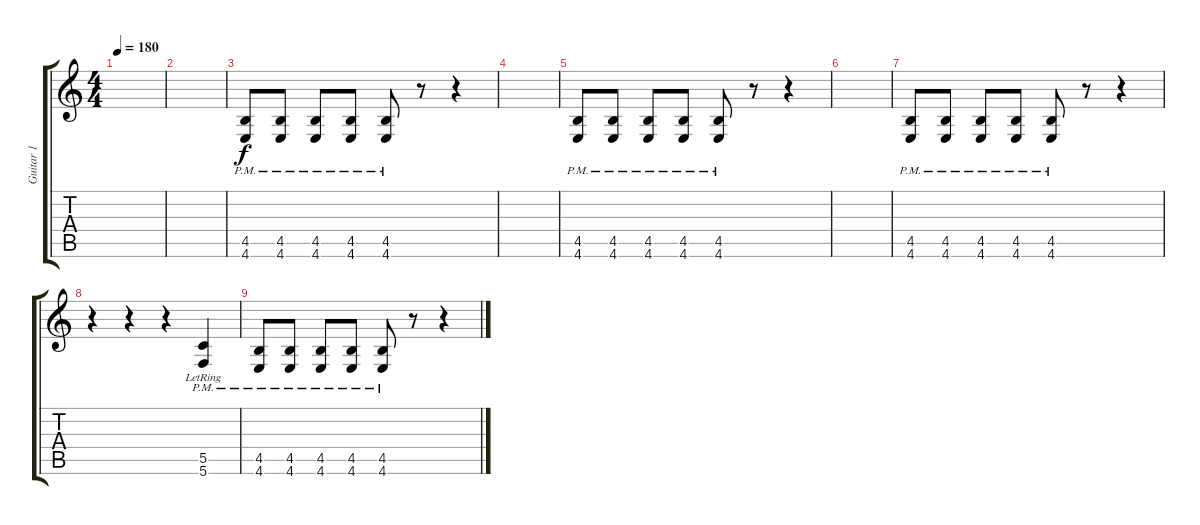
\track ("Guitar 1" "Guitar 1") {instrument overdrivenguitar}
\staff {score tabs}
\tuning (D4 A3 F3 C3 G2 C2) {hide}
\ts (4 4)
\tempo 180
\clef g2
\ks c
|
|
(4.5{pm} 4.6{pm}).8 (4.5{pm} 4.6{pm}).8 (4.5{pm} 4.6{pm}).8 (4.5{pm} 4.6{pm}).8 (4.5{pm} 4.6{pm}).8 r.8 r.4 |
|
(4.5{pm} 4.6{pm}).8 (4.5{pm} 4.6{pm}).8 (4.5{pm} 4.6{pm}).8 (4.5{pm} 4.6{pm}).8 (4.5{pm} 4.6{pm}).8 r.8 r.4 |
|
(4.5{pm} 4.6{pm}).8 (4.5{pm} 4.6{pm}).8 (4.5{pm} 4.6{pm}).8 (4.5{pm} 4.6{pm}).8 (4.5{pm} 4.6{pm}).8 r.8 r.4 |
r.4 r.4 r.4 (5.5{pm lr} 5.6{pm lr}).4 |
(4.5{pm} 4.6{pm}).8 (4.5{pm} 4.6{pm}).8 (4.5{pm} 4.6{pm}).8 (4.5{pm} 4.6{pm}).8 (4.5{pm} 4.6{pm}).8 r.8 r.4
